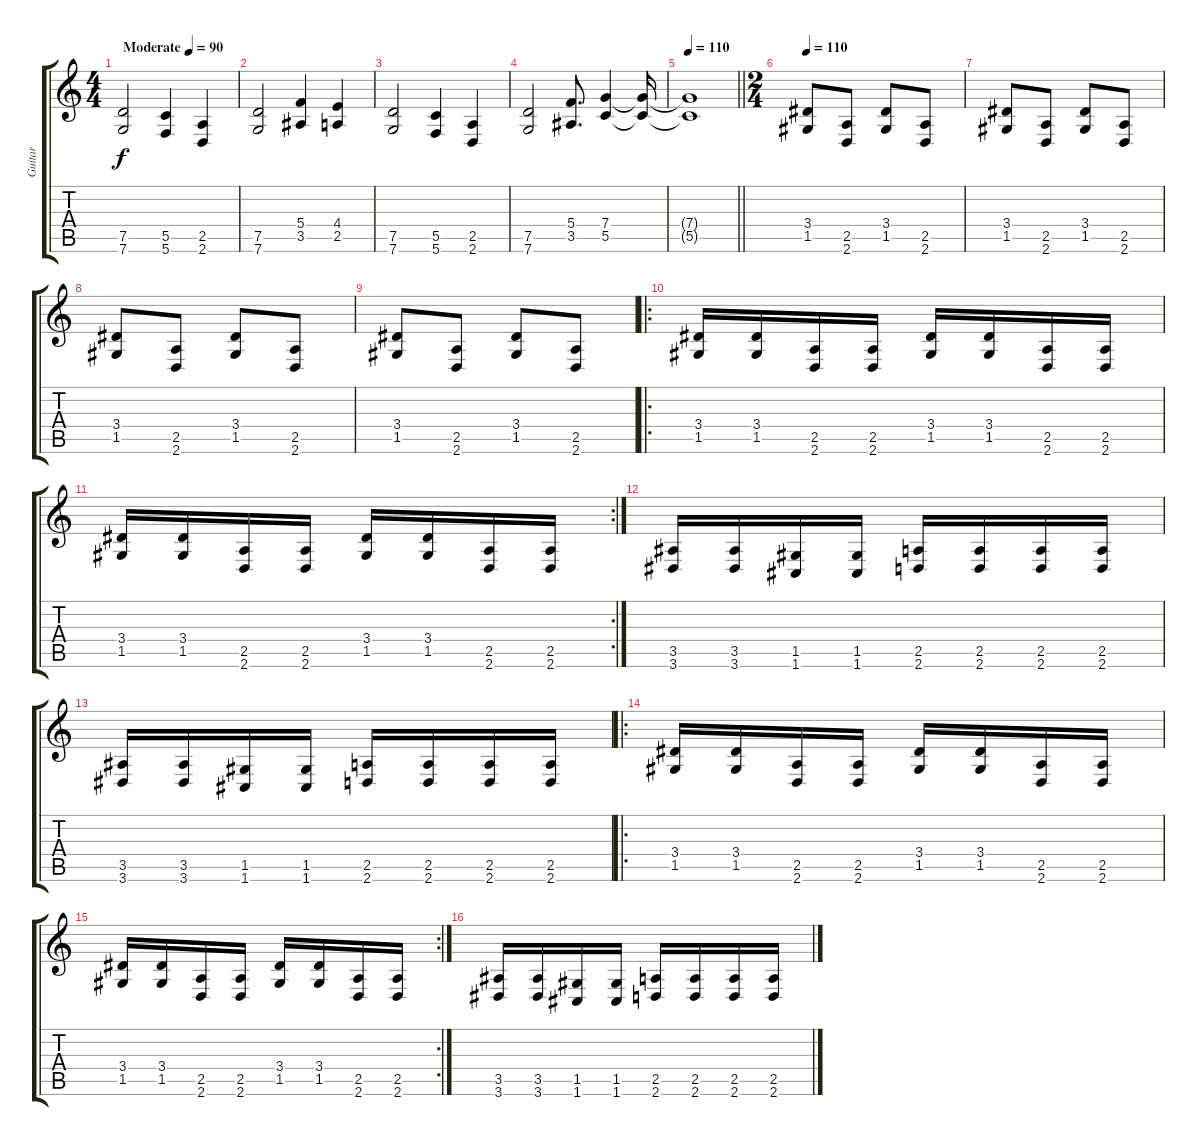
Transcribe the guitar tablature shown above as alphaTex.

\track ("Guitar" "Guitar") {instrument distortionguitar}
\staff {score tabs}
\tuning (D4 A3 F3 C3 G2 C2) {hide}
\ts (4 4)
\tempo (90 "Moderate")
\clef g2
\ks c
(7.5 7.6).2{dy f instrument distortionguitar} (5.5 5.6).4 (2.5 2.6).4 |
(7.5 7.6).2 (5.4 3.5).4 (4.4 2.5).4 |
(7.5 7.6).2 (5.5 5.6).4 (2.5 2.6).4 |
(7.5 7.6).2 (5.4 3.5).8{d} (7.4 5.5).4 (7.4{t} 5.5{t}).16 |
\tempo 110
\barLineRight lightlight
(7.4{t} 5.5{t}).1 |
\ts (2 4)
\tempo 110
(3.4 1.5).8 (2.5 2.6).8 (3.4 1.5).8 (2.5 2.6).8 |
(3.4 1.5).8 (2.5 2.6).8 (3.4 1.5).8 (2.5 2.6).8 |
(3.4 1.5).8 (2.5 2.6).8 (3.4 1.5).8 (2.5 2.6).8 |
(3.4 1.5).8 (2.5 2.6).8 (3.4 1.5).8 (2.5 2.6).8 |
\ro
(3.4 1.5).16 (3.4 1.5).16 (2.5 2.6).16 (2.5 2.6).16 (3.4 1.5).16 (3.4 1.5).16 (2.5 2.6).16 (2.5 2.6).16 |
\rc 2
(3.4 1.5).16 (3.4 1.5).16 (2.5 2.6).16 (2.5 2.6).16 (3.4 1.5).16 (3.4 1.5).16 (2.5 2.6).16 (2.5 2.6).16 |
(3.5 3.6).16 (3.5 3.6).16 (1.5 1.6).16 (1.5 1.6).16 (2.5 2.6).16 (2.5 2.6).16 (2.5 2.6).16 (2.5 2.6).16 |
(3.5 3.6).16 (3.5 3.6).16 (1.5 1.6).16 (1.5 1.6).16 (2.5 2.6).16 (2.5 2.6).16 (2.5 2.6).16 (2.5 2.6).16 |
\ro
(3.4 1.5).16 (3.4 1.5).16 (2.5 2.6).16 (2.5 2.6).16 (3.4 1.5).16 (3.4 1.5).16 (2.5 2.6).16 (2.5 2.6).16 |
\rc 2
(3.4 1.5).16 (3.4 1.5).16 (2.5 2.6).16 (2.5 2.6).16 (3.4 1.5).16 (3.4 1.5).16 (2.5 2.6).16 (2.5 2.6).16 |
(3.5 3.6).16 (3.5 3.6).16 (1.5 1.6).16 (1.5 1.6).16 (2.5 2.6).16 (2.5 2.6).16 (2.5 2.6).16 (2.5 2.6).16
